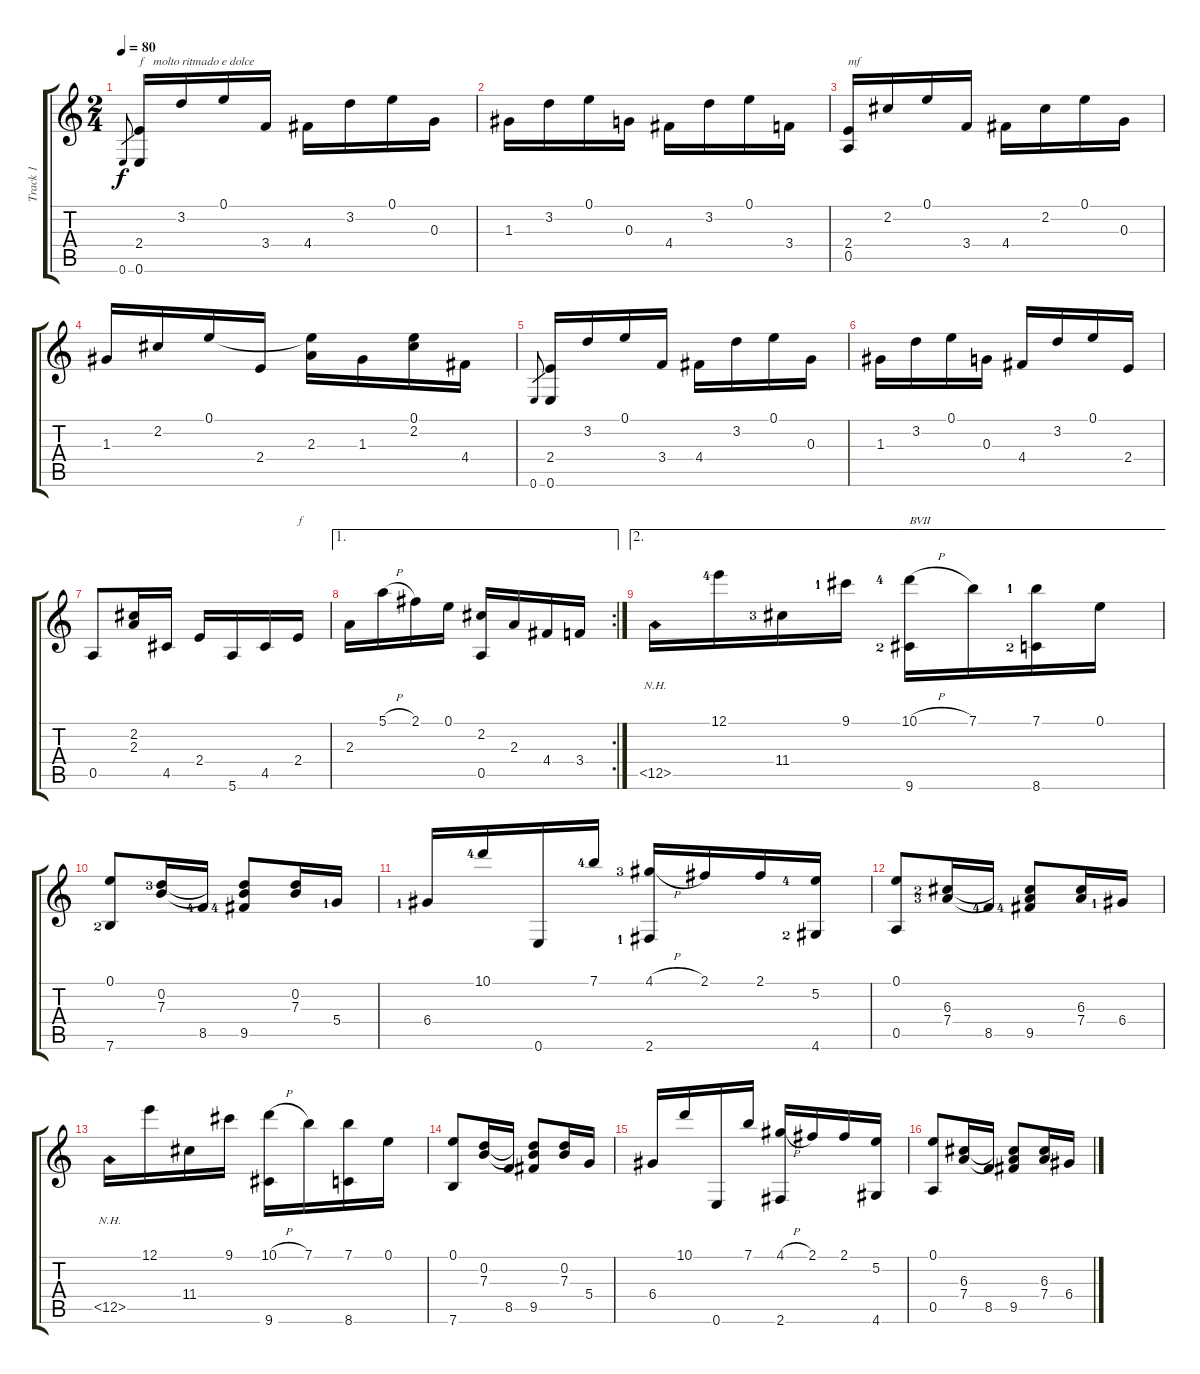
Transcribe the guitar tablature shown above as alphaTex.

\track ("Track 1" "Track 1") {instrument acousticguitarnylon}
\staff {score tabs}
\tuning (E4 B3 G3 D3 A2 E2) {hide}
\ts (2 4)
\tempo 80
\clef g2
\ks c
0.6.8{gr dy f instrument acousticguitarnylon} (2.4 0.6).16{txt "f   molto ritmado e dolce"} 3.2.16 0.1.16 3.4.16 4.4.16 3.2.16 0.1.16 0.3.16 |
1.3.16 3.2.16 0.1.16 0.3.16 4.4.16 3.2.16 0.1.16 3.4.16 |
(2.4 0.5).16{txt "mf"} 2.2.16 0.1.16 3.4.16 4.4.16 2.2.16 0.1.16 0.3.16 |
1.3.16 2.2.16 0.1.16 2.4.16 (0.1{t} 2.3).16 1.3.16 (0.1 2.2).16 4.4.16 |
0.6.8{gr} (2.4 0.6).16 3.2.16 0.1.16 3.4.16 4.4.16 3.2.16 0.1.16 0.3.16 |
1.3.16 3.2.16 0.1.16 0.3.16 4.4.16 3.2.16 0.1.16 2.4.16 |
0.5.8 (2.2 2.3).16 4.5.16 2.4.16 5.6.16 4.5.16 2.4.16{txt "f"} |
\ae 1
\rc 2
2.3.16 5.1{h}.16 2.1.16 0.1.16 (2.2 0.5).16 2.3.16 4.4.16 3.4.16 |
\ae 2
12.5{nh}.16 12.1{lf 5}.16 11.4{lf 4}.16 9.1{lf 2}.16 (10.1{h lf 5} 9.6{lf 3}).16{txt "BVII"} 7.1.16 (7.1{lf 2} 8.6{lf 3}).16 0.1.16 |
(0.1 7.6{lf 3}).8 (0.2 7.3{lf 4}).16 8.5{lf 5}.16 (0.2{t} 7.3{t} 9.5{lf 5}).8 (0.2 7.3).16 5.4{lf 2}.16 |
6.4{lf 2}.16 10.1{lf 5}.16 0.6.16 7.1{lf 5}.16 (4.1{h lf 4} 2.6{lf 2}).16 2.1.16 2.1.16 (5.2{lf 5} 4.6{lf 3}).16 |
(0.1 0.5).8 (6.3{lf 3} 7.4{lf 4}).16 8.5{lf 5}.16 (6.3{t} 7.4{t} 9.5{lf 5}).8 (6.3 7.4).16 6.4{lf 2}.16 |
12.5{nh}.16 12.1.16 11.4.16 9.1.16 (10.1{h} 9.6).16 7.1.16 (7.1 8.6).16 0.1.16 |
(0.1 7.6).8 (0.2 7.3).16 8.5.16 (0.2{t} 7.3{t} 9.5).8 (0.2 7.3).16 5.4.16 |
6.4.16 10.1.16 0.6.16 7.1.16 (4.1{h} 2.6).16 2.1.16 2.1.16 (5.2 4.6).16 |
(0.1 0.5).8 (6.3 7.4).16 8.5.16 (6.3{t} 7.4{t} 9.5).8 (6.3 7.4).16 6.4.16
